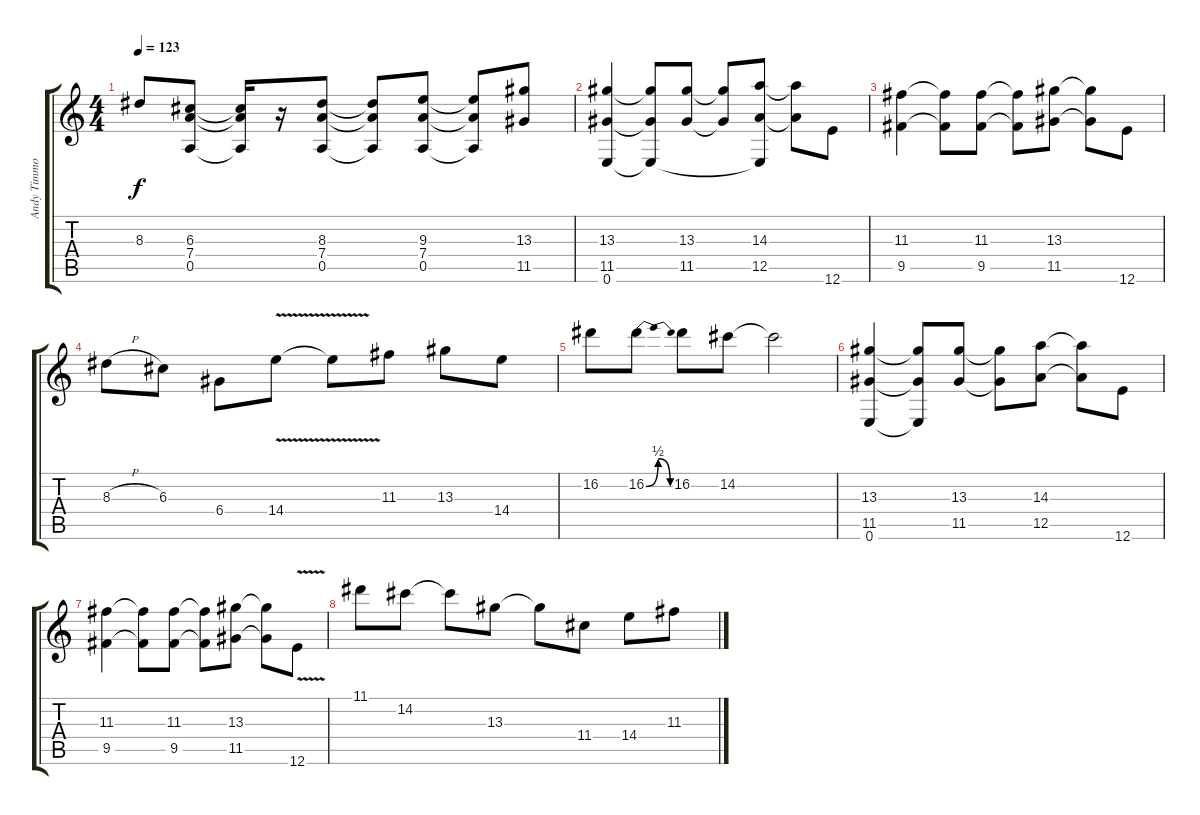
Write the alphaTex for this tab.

\track ("Andy Timmons" "Andy Timmo") {instrument distortionguitar}
\staff {score tabs}
\tuning (E4 B3 G3 D3 A2 E2) {hide}
\ts (4 4)
\tempo 123
\clef g2
\ks c
8.3{t}.8{dy f} (6.3 7.4 0.5).8 (6.3{t} 7.4{t} 0.5{t}).16 r.16 (8.3 7.4 0.5).8 (8.3{t} 7.4{t} 0.5{t}).8 (9.3 7.4 0.5).8 (9.3{t} 7.4{t} 0.5{t}).8 (13.3 11.5).8 |
(13.3 11.5 0.6).4 (13.3{t} 11.5{t} 0.6{t}).8 (13.3 11.5).8 (13.3{t} 11.5{t}).8 (14.3 12.5 0.6{t}).8 (14.3{t} 12.5{t}).8 12.6.8 |
(11.3 9.5).4 (11.3{t} 9.5{t}).8 (11.3 9.5).8 (11.3{t} 9.5{t}).8 (13.3 11.5).8 (13.3{t} 11.5{t}).8 12.6.8 |
8.3{h}.8 6.3.8 6.4.8 14.4{v}.8 14.4{t}.8 11.3.8 13.3.8 14.4.8 |
16.2.8 16.2{be (bendrelease 0 0 30 2 30 2 60 0)}.8 16.2.8 14.2.8 14.2{t}.2 |
(13.3 11.5 0.6).4 (13.3{t} 11.5{t} 0.6{t}).8 (13.3 11.5).8 (13.3{t} 11.5{t}).8 (14.3 12.5).8 (14.3{t} 12.5{t}).8 12.6.8 |
(11.3 9.5).4 (11.3{t} 9.5{t}).8 (11.3 9.5).8 (11.3{t} 9.5{t}).8 (13.3 11.5).8 (13.3{t} 11.5{t}).8 12.6{v}.8 |
11.1.8 14.2.8 14.2{t}.8 13.3.8 13.3{t}.8 11.4.8 14.4.8 11.3.8
